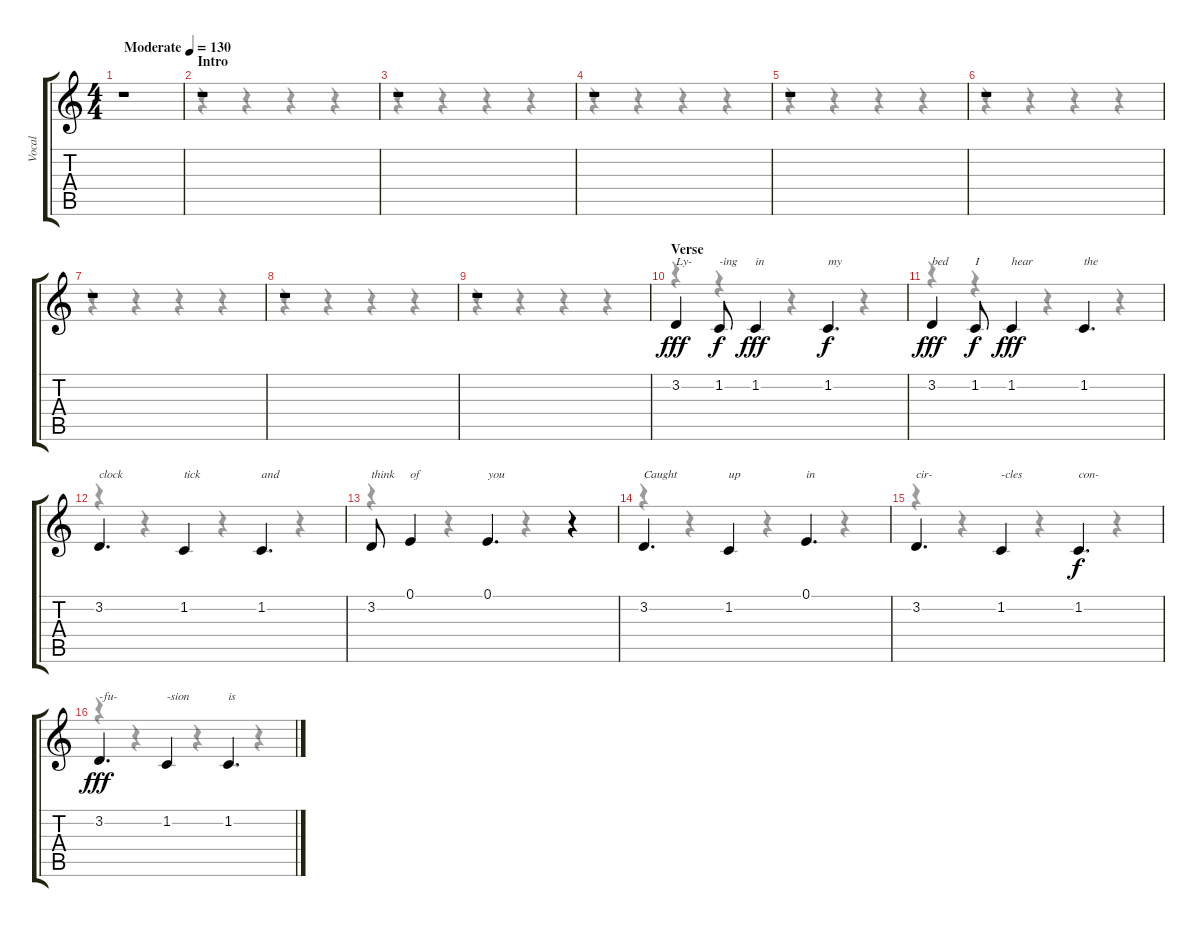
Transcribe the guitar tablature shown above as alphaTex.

\track ("Vocal" "Vocal") {instrument lead6voice}
\staff {score tabs}
\tuning (E4 B3 G3 D3 A2 E2) {hide}
\voice
\ts (4 4)
\tempo (130 "Moderate")
\clef g2
\ks c
r.1{dy fff instrument lead6voice} |
\section ("" "Intro")
r.1 |
r.1 |
r.1 |
r.1 |
r.1 |
r.1 |
r.1 |
r.1 |
\section ("" "Verse")
3.2.4{txt "Ly-"} 1.2.8{txt "-ing" dy f} 1.2.4{txt "in" dy fff} 1.2.4{d txt "my" dy f} |
3.2.4{txt "bed" dy fff} 1.2.8{txt "I" dy f} 1.2.4{txt "hear" dy fff} 1.2.4{d txt "the"} |
3.2.4{d txt "clock"} 1.2.4{txt "tick"} 1.2.4{d txt "and"} |
3.2.8{txt "think"} 0.1.4{txt "of"} 0.1.4{d txt "you"} r.4 |
3.2.4{d txt "Caught"} 1.2.4{txt "up"} 0.1.4{d txt "in"} |
3.2.4{d txt "cir-"} 1.2.4{txt "-cles"} 1.2.4{d txt "con-" dy f} |
3.2.4{d txt "-fu-" dy fff} 1.2.4{txt "-sion"} 1.2.4{d txt "is"}
\voice
\clef g2
\ottava regular
\simile none
\ks c
|
r.4 r.4 r.4 r.4 |
r.4 r.4 r.4 r.4 |
r.4 r.4 r.4 r.4 |
r.4 r.4 r.4 r.4 |
r.4 r.4 r.4 r.4 |
r.4 r.4 r.4 r.4 |
r.4 r.4 r.4 r.4 |
r.4 r.4 r.4 r.4 |
r.4 r.4 r.4 r.4 |
r.4 r.4 r.4 r.4 |
r.4 r.4 r.4 r.4 |
r.4 r.4 r.4 r.4 |
r.4 r.4 r.4 r.4 |
r.4 r.4 r.4 r.4 |
r.4 r.4 r.4 r.4
